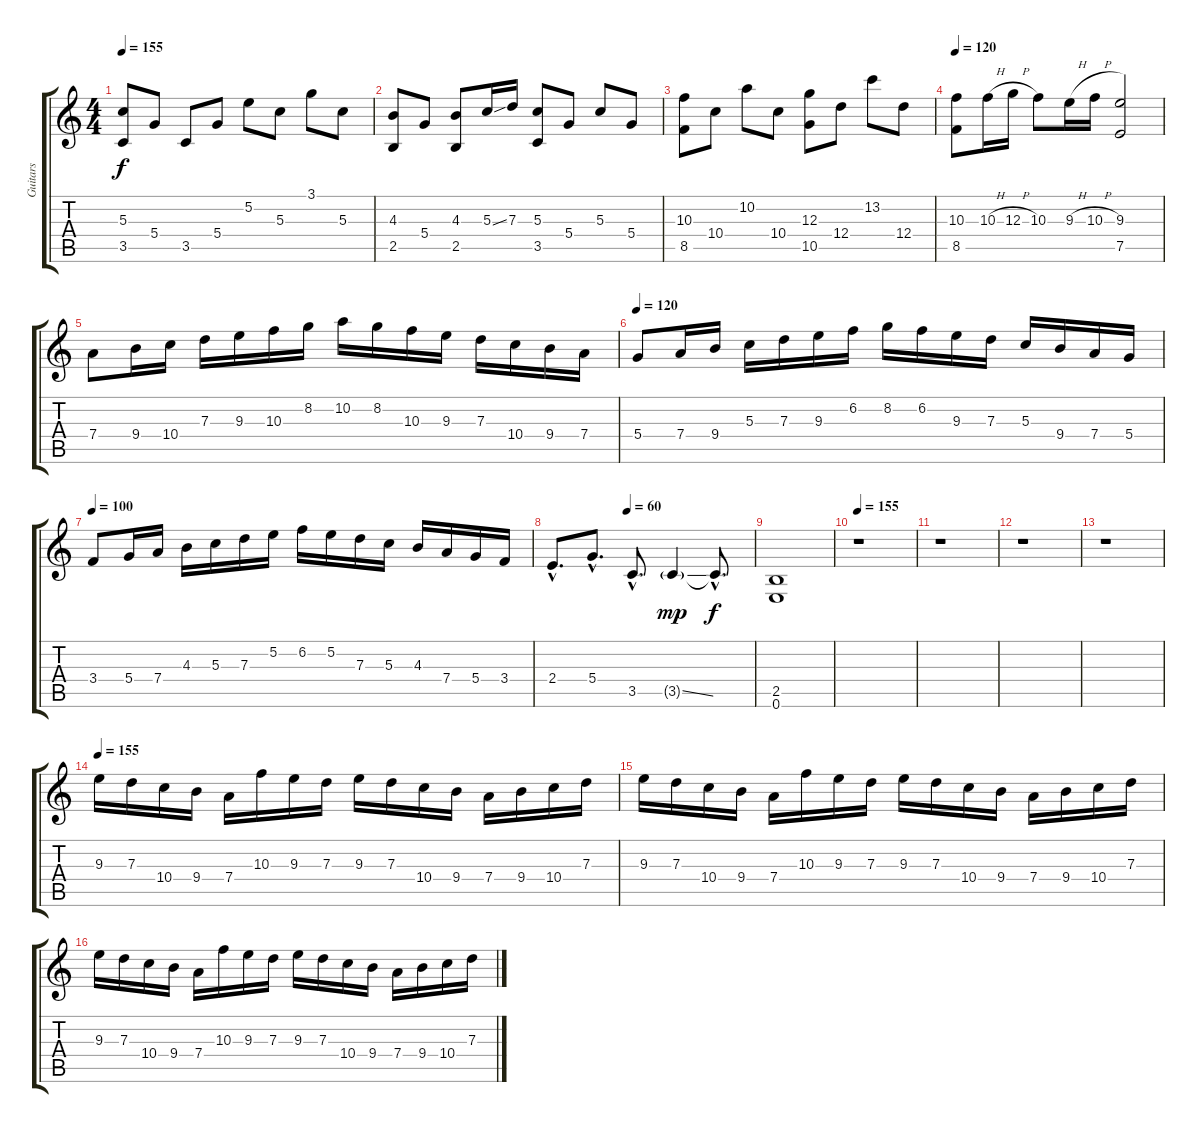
\track ("Guitars" "Guitars") {instrument distortionguitar}
\staff {score tabs}
\tuning (E4 B3 G3 D3 A2 E2) {hide}
\ts (4 4)
\tempo 155
\tempo 120
\tempo 155
\clef g2
\ks c
(5.3 3.5).8{dy f instrument acousticguitarsteel} 5.4.8 3.5.8 5.4.8 5.2.8 5.3.8 3.1.8 5.3.8 |
(4.3 2.5).8 5.4.8 (4.3 2.5).8 5.3{ss}.16 7.3.16 (5.3 3.5).8 5.4.8 5.3.8 5.4.8 |
(10.3 8.5).8 10.4.8 10.2.8 10.4.8 (12.3 10.5).8 12.4.8 13.2.8 12.4.8 |
\tempo 120
(10.3 8.5).8{instrument acousticguitarsteel} 10.3{h}.16 12.3{h}.16 10.3.8 9.3{h}.16 10.3{h}.16 (9.3 7.5).2 |
7.4.8 9.4.16 10.4.16 7.3.16 9.3.16 10.3.16 8.2.16 10.2.16 8.2.16 10.3.16 9.3.16 7.3.16 10.4.16 9.4.16 7.4.16 |
\tempo 120
5.4.8{instrument acousticguitarsteel} 7.4.16 9.4.16 5.3.16 7.3.16 9.3.16 6.2.16 8.2.16 6.2.16 9.3.16 7.3.16 5.3.16 9.4.16 7.4.16 5.4.16 |
\tempo 100
3.4.8{instrument acousticguitarsteel} 5.4.16 7.4.16 4.3.16 5.3.16 7.3.16 5.2.16 6.2.16 5.2.16 7.3.16 5.3.16 4.3.16 7.4.16 5.4.16 3.4.16 |
\tempo (60 0.375)
2.4{hac}.8{d} 5.4{hac}.8{d} 3.5{hac}.8{d} 3.5{ss g}.4{dy mp} 3.5{hac t}.8{d dy f} |
(2.5 0.6).1 |
\tempo 155
r.1 |
r.1 |
r.1 |
r.1 |
\tempo 155
9.3.16{instrument distortionguitar} 7.3.16 10.4.16 9.4.16 7.4.16 10.3.16 9.3.16 7.3.16 9.3.16 7.3.16 10.4.16 9.4.16 7.4.16 9.4.16 10.4.16 7.3.16 |
9.3.16 7.3.16 10.4.16 9.4.16 7.4.16 10.3.16 9.3.16 7.3.16 9.3.16 7.3.16 10.4.16 9.4.16 7.4.16 9.4.16 10.4.16 7.3.16 |
9.3.16 7.3.16 10.4.16 9.4.16 7.4.16 10.3.16 9.3.16 7.3.16 9.3.16 7.3.16 10.4.16 9.4.16 7.4.16 9.4.16 10.4.16 7.3.16
